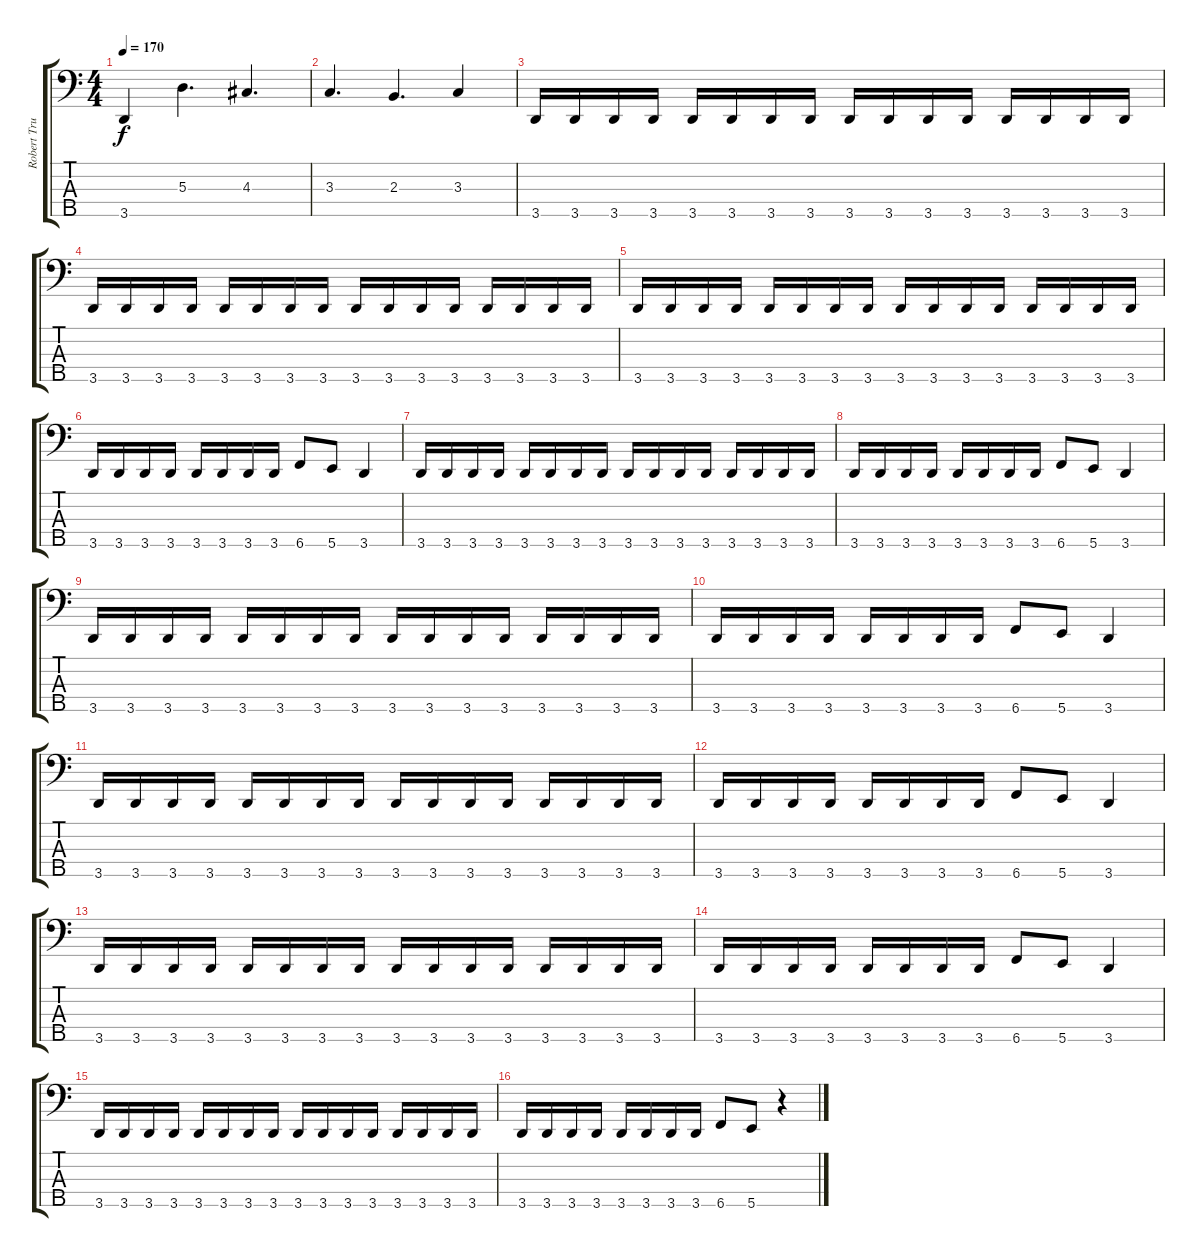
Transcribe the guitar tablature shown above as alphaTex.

\track ("Robert Trujillo" "Robert Tru") {instrument electricbassfinger}
\staff {score tabs}
\tuning (G2 D2 A1 E1 B0) {hide}
\ts (4 4)
\tempo 170
\clef f4
\ks c
3.5.4{dy f} 5.3.4{d} 4.3.4{d} |
3.3.4{d} 2.3.4{d} 3.3.4 |
3.5.16 3.5.16 3.5.16 3.5.16 3.5.16 3.5.16 3.5.16 3.5.16 3.5.16 3.5.16 3.5.16 3.5.16 3.5.16 3.5.16 3.5.16 3.5.16 |
3.5.16 3.5.16 3.5.16 3.5.16 3.5.16 3.5.16 3.5.16 3.5.16 3.5.16 3.5.16 3.5.16 3.5.16 3.5.16 3.5.16 3.5.16 3.5.16 |
3.5.16 3.5.16 3.5.16 3.5.16 3.5.16 3.5.16 3.5.16 3.5.16 3.5.16 3.5.16 3.5.16 3.5.16 3.5.16 3.5.16 3.5.16 3.5.16 |
3.5.16 3.5.16 3.5.16 3.5.16 3.5.16 3.5.16 3.5.16 3.5.16 6.5.8 5.5.8 3.5.4 |
3.5.16 3.5.16 3.5.16 3.5.16 3.5.16 3.5.16 3.5.16 3.5.16 3.5.16 3.5.16 3.5.16 3.5.16 3.5.16 3.5.16 3.5.16 3.5.16 |
3.5.16 3.5.16 3.5.16 3.5.16 3.5.16 3.5.16 3.5.16 3.5.16 6.5.8 5.5.8 3.5.4 |
3.5.16 3.5.16 3.5.16 3.5.16 3.5.16 3.5.16 3.5.16 3.5.16 3.5.16 3.5.16 3.5.16 3.5.16 3.5.16 3.5.16 3.5.16 3.5.16 |
3.5.16 3.5.16 3.5.16 3.5.16 3.5.16 3.5.16 3.5.16 3.5.16 6.5.8 5.5.8 3.5.4 |
3.5.16 3.5.16 3.5.16 3.5.16 3.5.16 3.5.16 3.5.16 3.5.16 3.5.16 3.5.16 3.5.16 3.5.16 3.5.16 3.5.16 3.5.16 3.5.16 |
3.5.16 3.5.16 3.5.16 3.5.16 3.5.16 3.5.16 3.5.16 3.5.16 6.5.8 5.5.8 3.5.4 |
3.5.16 3.5.16 3.5.16 3.5.16 3.5.16 3.5.16 3.5.16 3.5.16 3.5.16 3.5.16 3.5.16 3.5.16 3.5.16 3.5.16 3.5.16 3.5.16 |
3.5.16 3.5.16 3.5.16 3.5.16 3.5.16 3.5.16 3.5.16 3.5.16 6.5.8 5.5.8 3.5.4 |
3.5.16 3.5.16 3.5.16 3.5.16 3.5.16 3.5.16 3.5.16 3.5.16 3.5.16 3.5.16 3.5.16 3.5.16 3.5.16 3.5.16 3.5.16 3.5.16 |
3.5.16 3.5.16 3.5.16 3.5.16 3.5.16 3.5.16 3.5.16 3.5.16 6.5.8 5.5.8 r.4
